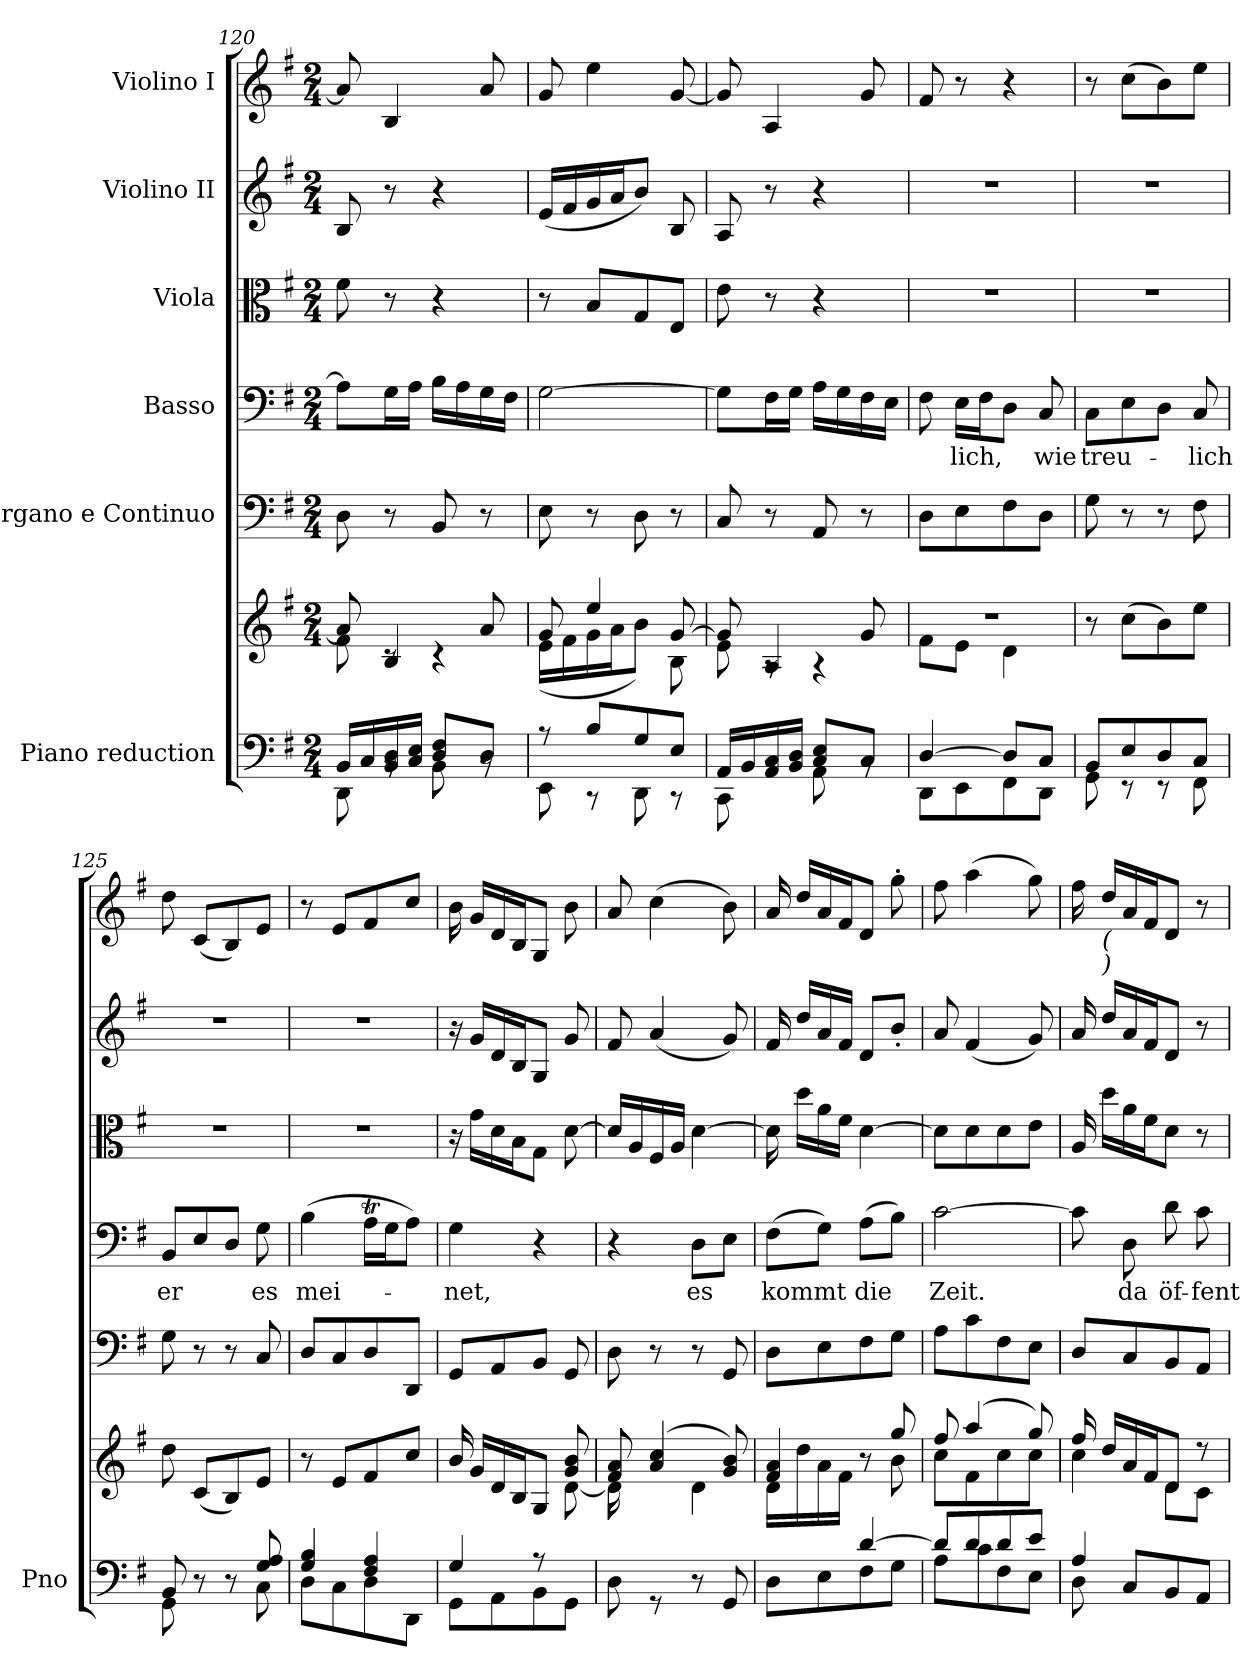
**kern	**kern	**kern	**kern	**text	**kern	**kern	**kern
*part6	*part6	*part5	*part4	*part4	*part3	*part2	*part1
*staff7	*staff6	*staff5	*staff4	*staff4	*staff3	*staff2	*staff1
*I"Piano reduction	*	*I"Organo e Continuo	*I"Basso	*	*I"Viola	*I"Violino II	*I"Violino I
*I'Pno	*	*	*	*	*	*	*
*clefF4	*clefG2	*clefF4	*clefF4	*	*clefC3	*clefG2	*clefG2
*k[f#]	*k[f#]	*k[f#]	*k[f#]	*	*k[f#]	*k[f#]	*k[f#]
*M2/4	*M2/4	*M2/4	*M2/4	*	*M2/4	*M2/4	*M2/4
=120	=120	=120	=120	=120	=120	=120	=120
*^	*^	*	*	*	*	*	*
16BB/LL	8DD\	8a/]	8f#\	8D\	8A\L]	.	8f#\	8B/	8a/]
16C/	.	.	.	.	.	.	.	.	.
16BB/ 16D/	8rBB	4B/	8rc	8r	16G\L	.	8r	8r	4B/
16C/ 16E/JJ	.	.	.	.	16A\JJ	.	.	.	.
8D/ 8F#/L	8BB\	.	4rc	8BB/	16B\LL	.	4r	4r	.
.	.	.	.	.	16A\	.	.	.	.
8D/J	8rBB	8a/	.	8r	16G\	.	.	.	8a/
.	.	.	.	.	16F#\JJ	.	.	.	.
=121	=121	=121	=121	=121	=121	=121	=121	=121	=121
8r	8EE\	8g/	(<16e\LL	8E\	[2G\	.	8r	(<16e/LL	8g/
.	.	.	16f#\	.	.	.	.	16f#/	.
8B/L	8r	4ee/	16g\	8r	.	.	8B/L	16g/	4ee\
.	.	.	16a\J	.	.	.	.	16a/J	.
8G/	8DD\	.	8b\J)	8D\	.	.	8G/	8b/J)	.
8E/J	8r	[8g/	8B\	8r	.	.	8E/J	8B/	[8g/
=122	=122	=122	=122	=122	=122	=122	=122	=122	=122
16AA/LL	8CC\	8g/]	8e\	8C/	8G\L]	.	8e\	8A/	8g/]
16BB/	.	.	.	.	.	.	.	.	.
16AA/ 16C/	8rBB	4A/	8rA	8r	16F#\L	.	8r	8r	4A/
16BB/ 16D/JJ	.	.	.	.	16G\JJ	.	.	.	.
8C/ 8E/L	8AA\	.	4rA	8AA/	16A\LL	.	4r	4r	.
.	.	.	.	.	16G\	.	.	.	.
8C/J	8rBB	8g/	.	8r	16F#\	.	.	.	8g/
.	.	.	.	.	16E\JJ	.	.	.	.
=123	=123	=123	=123	=123	=123	=123	=123	=123	=123
[4D/	8DD\L	2r	8f#\L	8D\L	8F#\	.	2r	2r	8f#/
!	!	!	!	!	!	!LO:LY:b	!	!	!
.	8EE\	.	8e\J	8E\	16E\LL	-lich,	.	.	8r
.	.	.	.	.	16F#\J	.	.	.	.
8D/L]	8FF#\	.	4d\	8F#\	8D\J	.	.	.	4r
!	!	!	!	!	!	!LO:LY:b	!	!	!
8C/J	8DD\J	.	.	8D\J	8C/	wie	.	.	.
*	*	*v	*v	*	*	*	*	*	*
!!LO:PB:g=z
=124	=124	=124	=124	=124	=124	=124	=124	=124
!	!	!	!	!	!LO:LY:b	!	!	!
8BB/L	8GG\	8r	8G\	8C\L	treu-	2r	2r	8r
8E/	8r	(>8cc\L	8r	8E\	.	.	.	(>8cc\L
8D/	8r	8b\)	8r	8D\J	.	.	.	8b\)
!	!	!	!	!	!LO:LY:b	!	!	!
8C/J	8FF#\	8ee\J	8F#\	8C/	-lich	.	.	8ee\J
=125	=125	=125	=125	=125	=125	=125	=125	=125
!	!	!	!	!	!LO:LY:b	!	!	!
8BB/	8GG\	8dd\	8G\	8BB/L	er	2r	2r	8dd\
8r	8ryy	(<8c/L	8r	8E/	.	.	.	(<8c/L
8r	8ryy	8B/)	8r	8D/J	.	.	.	8B/)
!	!	!	!	!	!LO:LY:b	!	!	!
8G/ 8A/	8C\	8e/J	8C/	8G\	es	.	.	8e/J
=126	=126	=126	=126	=126	=126	=126	=126	=126
!	!	!	!	!	!LO:LY:b	!	!	!
4G/ 4B/	8D\L	8r	8D/L	(>4B\	mei-	2r	2r	8r
.	8C\	8e/L	8C/	.	.	.	.	8e/L
4F#/ 4A/	8D\	8f#/	8D/	16AT\LL	.	.	.	8f#/
.	.	.	.	16G\J	.	.	.	.
.	8DD\J	8cc/J	8DD/J	8A\J)	.	.	.	8cc/J
=127	=127	=127	=127	=127	=127	=127	=127	=127
*	*	*^	*	*	*	*	*	*
!	!	!	!	!	!	!LO:LY:b	!	!	!
4G/	8GG\L	16b/	4.ryy	8GG/L	4G\	-net,	16r	16r	16b\
.	.	16g/LL	.	.	.	.	16g\LL	16g/LL	16g/LL
.	8AA\	16d/	.	8AA/	.	.	16d\	16d/	16d/
.	.	16B/J	.	.	.	.	16B\J	16B/J	16B/J
8r	8BB\	8G/J	.	8BB/J	4r	.	8G\J	8G/J	8G/J
8ryy	8GG\J	8g/ 8b/	[8d\	8GG/	.	.	[8d\	8g/	8b\
=128	=128	=128	=128	=128	=128	=128	=128	=128	=128
16ryy	8D\	8f#/ 8a/	16d\LL]	8D\	4r	.	16d/LL]	8f#/	8a/
16A/	.	.	8.ryy	.	.	.	16A/	.	.
16F#/	8r	(>4a/ 4cc/	.	8r	.	.	16F#/	(<4a/	(>4cc\
16A/JJ	.	.	.	.	.	.	16A/JJ	.	.
!	!	!	!	!	!	!LO:LY:b	!	!	!
4ryy	8r	.	4d\	8r	8D\L	es	[4d\	.	.
.	8GG/	8g/ 8b/)	.	8GG/	8E\J	.	.	8g/)	8b\)
=129	=129	=129	=129	=129	=129	=129	=129	=129	=129
!	!	!	!	!	!	!LO:LY:b	!	!	!
4ryy	8D\L	4f#/ 4a/	16d\LL	8D\L	(>8F#\L	kommt	16d\]	16f#/	16a/
.	.	.	16dd\	.	.	.	16dd\LL	16dd/LL	16dd/LL
.	8E\	.	16a\	8E\	8G\J)	.	16a\	16a/	16a/
.	.	.	16f#\JJ	.	.	.	16f#\JJ	16f#/JJ	16f#/J
!	!	!	!	!	!	!LO:LY:b	!	!	!
[4d/	8F#\	8r	8ryy	8F#\	(>8A\L	die	[4d\	8d/L	8d/J
.	8G\J	8gg/	8b\	8G\J	8B\J)	.	.	8b'/J	8gg'\
=130	=130	=130	=130	=130	=130	=130	=130	=130	=130
!	!	!	!	!	!	!LO:LY:b	!	!	!
8d/L]	8A\L	8ff#/	8cc\L	8A\L	[2c\	Zeit.	8d\L]	8a/	8ff#\
8d/	8c\	(>4aa/	8f#\	8c\	.	.	8d\	(<4f#/	(>4aa\
8d/	8F#\	.	8cc\	8F#\	.	.	8d\	.	.
8e/J	8E\J	8gg/)	8cc\J	8E\J	.	.	8e\J	8g/)	8gg\)
=131	=131	=131	=131	=131	=131	=131	=131	=131	=131
4A/	8D\	16ff#/	4cc\	8D/L	8c\]	.	16A/	16a/	16ff#\
!	!	!	!	!	!	!	!	!	!LO:TX:b:i:t=(
!	!	!	!	!	!	!	!	!	!LO:TX:b:i:t=)
.	.	16dd/LL	.	.	.	.	16dd\LL	16dd/LL	16dd/LL
!	!	!	!	!	!	!LO:LY:b	!	!	!
.	8C/L	16a/	.	8C/	8D\	da	16a\	16a/	16a/
.	.	16f#/J	.	.	.	.	16f#\J	16f#/J	16f#/J
!	!	!	!	!	!	!LO:LY:b	!	!	!
4ryy	8BB/	8d/J	8d\L	8BB/	8d\	öf-	8d\J	8d/J	8d/J
!	!	!	!	!	!	!LO:LY:b	!	!	!
.	8AA/J	8r	8c\J	8AA/J	8c\	-fent-	8r	8r	8r
*v	*v	*	*	*	*	*	*	*	*
*	*v	*v	*	*	*	*	*	*
=	=	=	=	=	=	=	=
*-	*-	*-	*-	*-	*-	*-	*-
